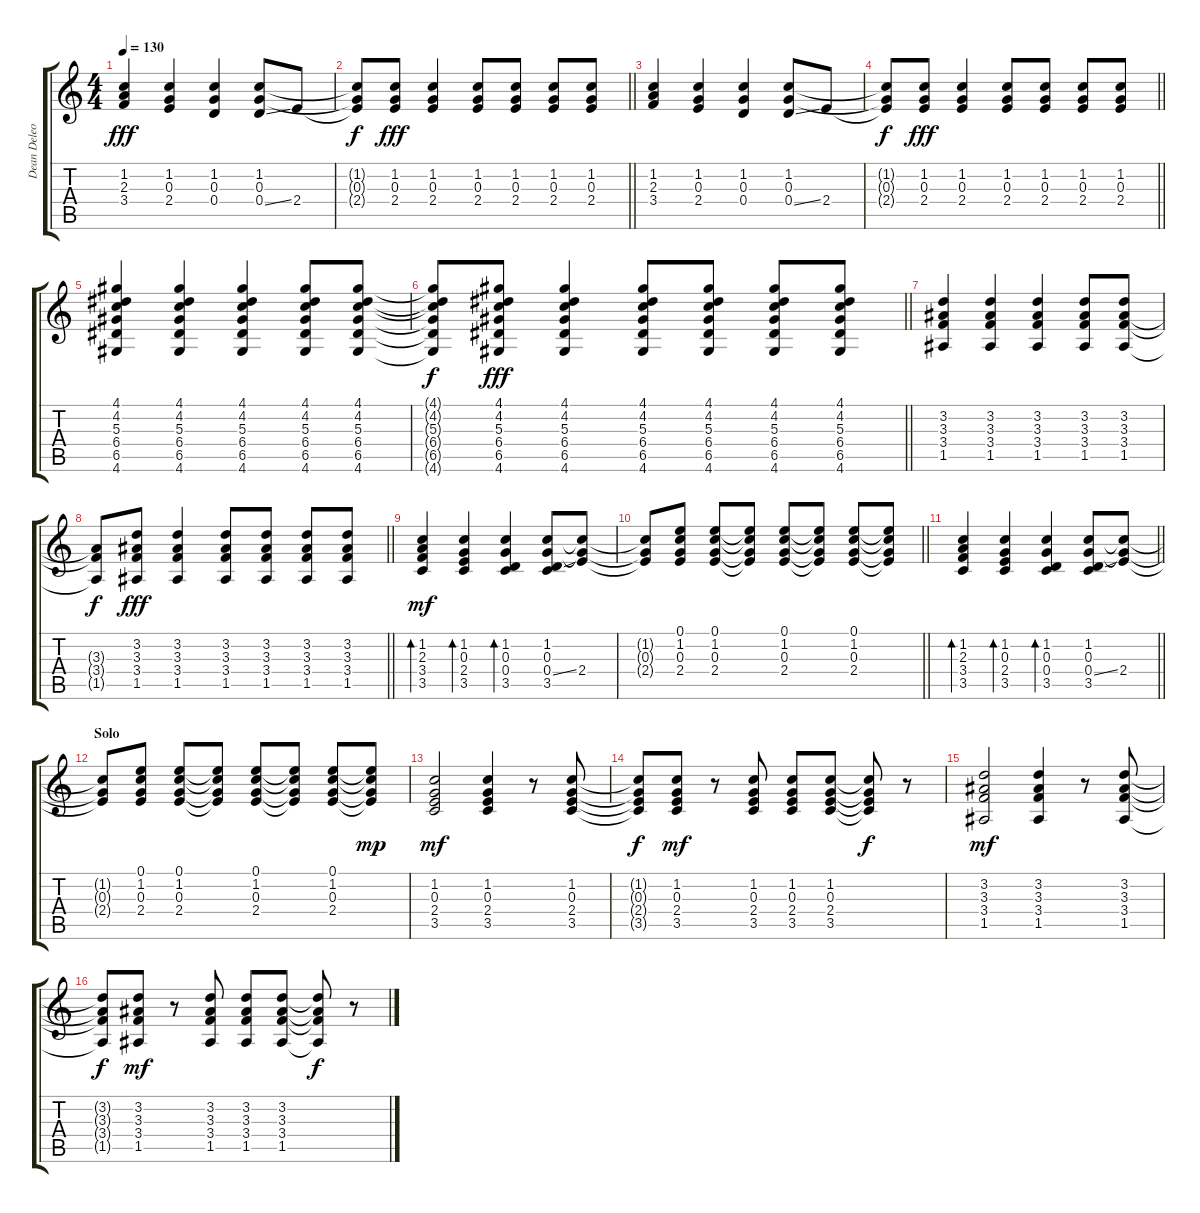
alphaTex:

\track ("Dean Deleo (Guitar 1)" "Dean Deleo") {instrument acousticguitarsteel}
\staff {score tabs}
\tuning (E4 B3 G3 D3 A2 E2) {hide}
\ts (4 4)
\tempo 130
\clef g2
\ks c
(1.2 2.3 3.4).4{dy fff} (1.2 0.3 2.4).4 (1.2 0.3 0.4).4 (1.2 0.3 0.4{ss}).8 2.4.8 |
\barLineRight lightlight
(1.2{t} 0.3{t} 2.4{t}).8{dy f} (1.2 0.3 2.4).8{dy fff} (1.2 0.3 2.4).4 (1.2 0.3 2.4).8 (1.2 0.3 2.4).8 (1.2 0.3 2.4).8 (1.2 0.3 2.4).8 |
(1.2 2.3 3.4).4 (1.2 0.3 2.4).4 (1.2 0.3 0.4).4 (1.2 0.3 0.4{ss}).8 2.4.8 |
\barLineRight lightlight
(1.2{t} 0.3{t} 2.4{t}).8{dy f} (1.2 0.3 2.4).8{dy fff} (1.2 0.3 2.4).4 (1.2 0.3 2.4).8 (1.2 0.3 2.4).8 (1.2 0.3 2.4).8 (1.2 0.3 2.4).8 |
(4.1 4.2 5.3 6.4 6.5 4.6).4 (4.1 4.2 5.3 6.4 6.5 4.6).4 (4.1 4.2 5.3 6.4 6.5 4.6).4 (4.1 4.2 5.3 6.4 6.5 4.6).8 (4.1 4.2 5.3 6.4 6.5 4.6).8 |
\barLineRight lightlight
(4.1{t} 4.2{t} 5.3{t} 6.4{t} 6.5{t} 4.6{t}).8{dy f} (4.1 4.2 5.3 6.4 6.5 4.6).8{dy fff} (4.1 4.2 5.3 6.4 6.5 4.6).4 (4.1 4.2 5.3 6.4 6.5 4.6).8 (4.1 4.2 5.3 6.4 6.5 4.6).8 (4.1 4.2 5.3 6.4 6.5 4.6).8 (4.1 4.2 5.3 6.4 6.5 4.6).8 |
(3.2 3.3 3.4 1.5).4 (3.2 3.3 3.4 1.5).4 (3.2 3.3 3.4 1.5).4 (3.2 3.3 3.4 1.5).8 (3.2 3.3 3.4 1.5).8 |
\barLineRight lightlight
(3.3{t} 3.4{t} 1.5{t}).8{dy f} (3.2 3.3 3.4 1.5).8{dy fff} (3.2 3.3 3.4 1.5).4 (3.2 3.3 3.4 1.5).8 (3.2 3.3 3.4 1.5).8 (3.2 3.3 3.4 1.5).8 (3.2 3.3 3.4 1.5).8 |
(1.2 2.3 3.4 3.5).4{bd 240 dy mf volume 12 instrument acousticguitarsteel} (1.2 0.3 2.4 3.5).4{bd 240} (1.2 0.3 0.4 3.5).4{bd 240} (1.2 0.3 0.4{ss} 3.5).8 (1.2{t} 0.3{t} 2.4).8 |
\barLineRight lightlight
(1.2{t} 0.3{t} 2.4{t}).8 (0.1 1.2 0.3 2.4).8 (0.1 1.2 0.3 2.4).8 (0.1{t} 1.2{t} 0.3{t} 2.4{t}).8 (0.1 1.2 0.3 2.4).8 (0.1{t} 1.2{t} 0.3{t} 2.4{t}).8 (0.1 1.2 0.3 2.4).8 (0.1{t} 1.2{t} 0.3{t} 2.4{t}).8 |
\barLineRight lightlight
(1.2 2.3 3.4 3.5).4{bd 240} (1.2 0.3 2.4 3.5).4{bd 240} (1.2 0.3 0.4 3.5).4{bd 240} (1.2 0.3 0.4{ss} 3.5).8 (1.2{t} 0.3{t} 2.4).8 |
\section ("" "Solo")
(1.2{t} 0.3{t} 2.4{t}).8 (0.1 1.2 0.3 2.4).8 (0.1 1.2 0.3 2.4).8 (0.1{t} 1.2{t} 0.3{t} 2.4{t}).8 (0.1 1.2 0.3 2.4).8 (0.1{t} 1.2{t} 0.3{t} 2.4{t}).8 (0.1 1.2 0.3 2.4).8 (0.1{t} 1.2{t} 0.3{t} 2.4{t}).8{dy mp} |
(1.2 0.3 2.4 3.5).2{dy mf} (1.2 0.3 2.4 3.5).4 r.8 (1.2 0.3 2.4 3.5).8 |
(1.2{t} 0.3{t} 2.4{t} 3.5{t}).8{dy f} (1.2 0.3 2.4 3.5).8{dy mf} r.8 (1.2 0.3 2.4 3.5).8 (1.2 0.3 2.4 3.5).8 (1.2 0.3 2.4 3.5).8 (1.2{t} 0.3{t} 2.4{t} 3.5{t}).8{dy f} r.8 |
(3.2 3.3 3.4 1.5).2{dy mf} (3.2 3.3 3.4 1.5).4 r.8 (3.2 3.3 3.4 1.5).8 |
(3.2{t} 3.3{t} 3.4{t} 1.5{t}).8{dy f} (3.2 3.3 3.4 1.5).8{dy mf} r.8 (3.2 3.3 3.4 1.5).8 (3.2 3.3 3.4 1.5).8 (3.2 3.3 3.4 1.5).8 (3.2{t} 3.3{t} 3.4{t} 1.5{t}).8{dy f} r.8
